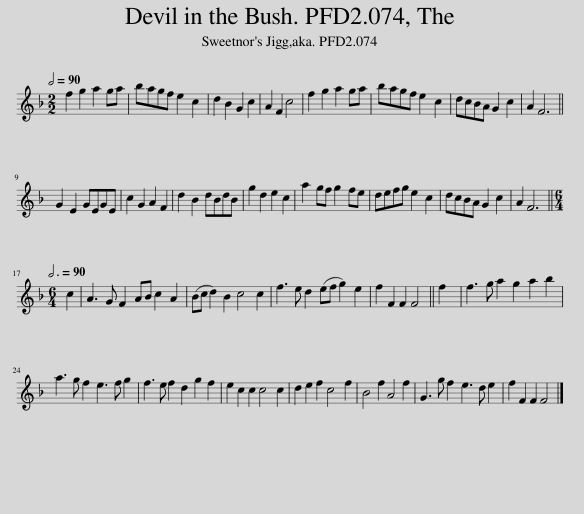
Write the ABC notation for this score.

X:1
L:1/8
Q:1/2=90
M:2/2
I:linebreak $
K:F
V:1 treble
V:1
 f2 g2 a2 ga | bagf e2 c2 | d2 B2 G2 c2 | A2 F2 c4 | f2 g2 a2 ga | %5
 bagf e2 c2 | dcBA G2 c2 | A2 F6 ||$ G2 E2 GEGE | c2 G2 A2 F2 | %10
 d2 B2 dBdB | g2 d2 e2 c2 | a2 gf g2 fe | defg e2 c2 | dcBA G2 c2 | %15
 A2 F6 ||$[M:6/4][Q:3/4=90] c2 | A3 G F2 AB c2 A2 | (Bc d2) B2 c4 c2 | f3 e d2 (ef g2) e2 | %20
 f2 F2 F2 F4 || f2 | f3 g a2 g2 a2 b2 |$ a3 g f2 e3 f g2 | f3 e f2 d2 g2 f2 | %25
 e2 c2 c2 c4 c2 | d2 e2 f2 c4 f2 | B4 f2 A4 f2 | G3 g f2 e3 d e2 | f2 F2 F2 F4 |] %30
